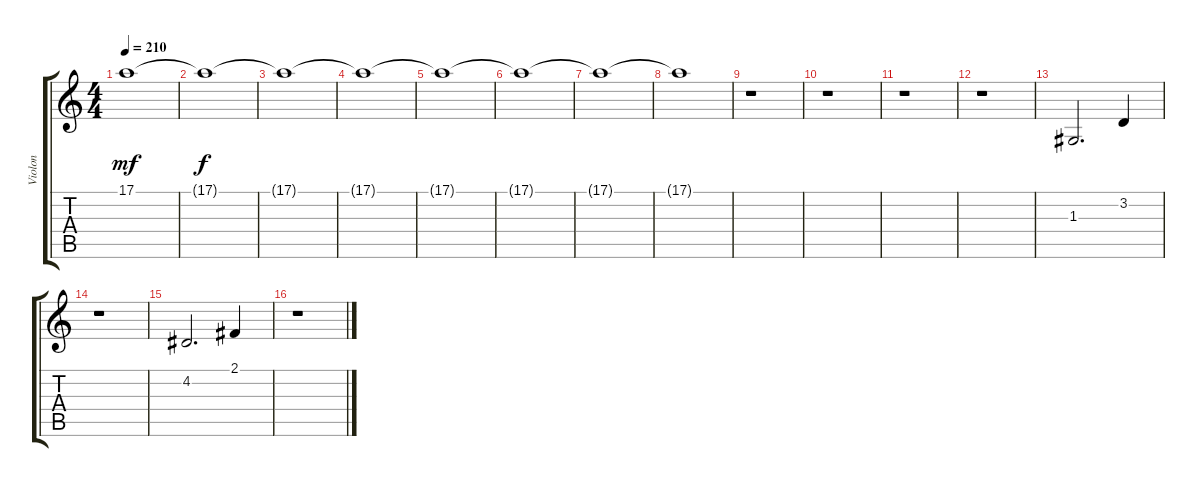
\track ("Violon" "Violon") {instrument violin}
\staff {score tabs}
\tuning (E4 B3 G3 D3 A2 E2) {hide}
\ts (4 4)
\tempo 210
\clef g2
\ks c
17.1.1{dy mf} |
17.1{t}.1{dy f} |
17.1{t}.1 |
17.1{t}.1 |
17.1{t}.1 |
17.1{t}.1 |
17.1{t}.1 |
17.1{t}.1 |
r.1 |
r.1 |
r.1 |
r.1 |
1.3.2{d volume 15 instrument tuba} 3.2.4 |
r.1 |
4.2.2{d} 2.1.4 |
r.1
